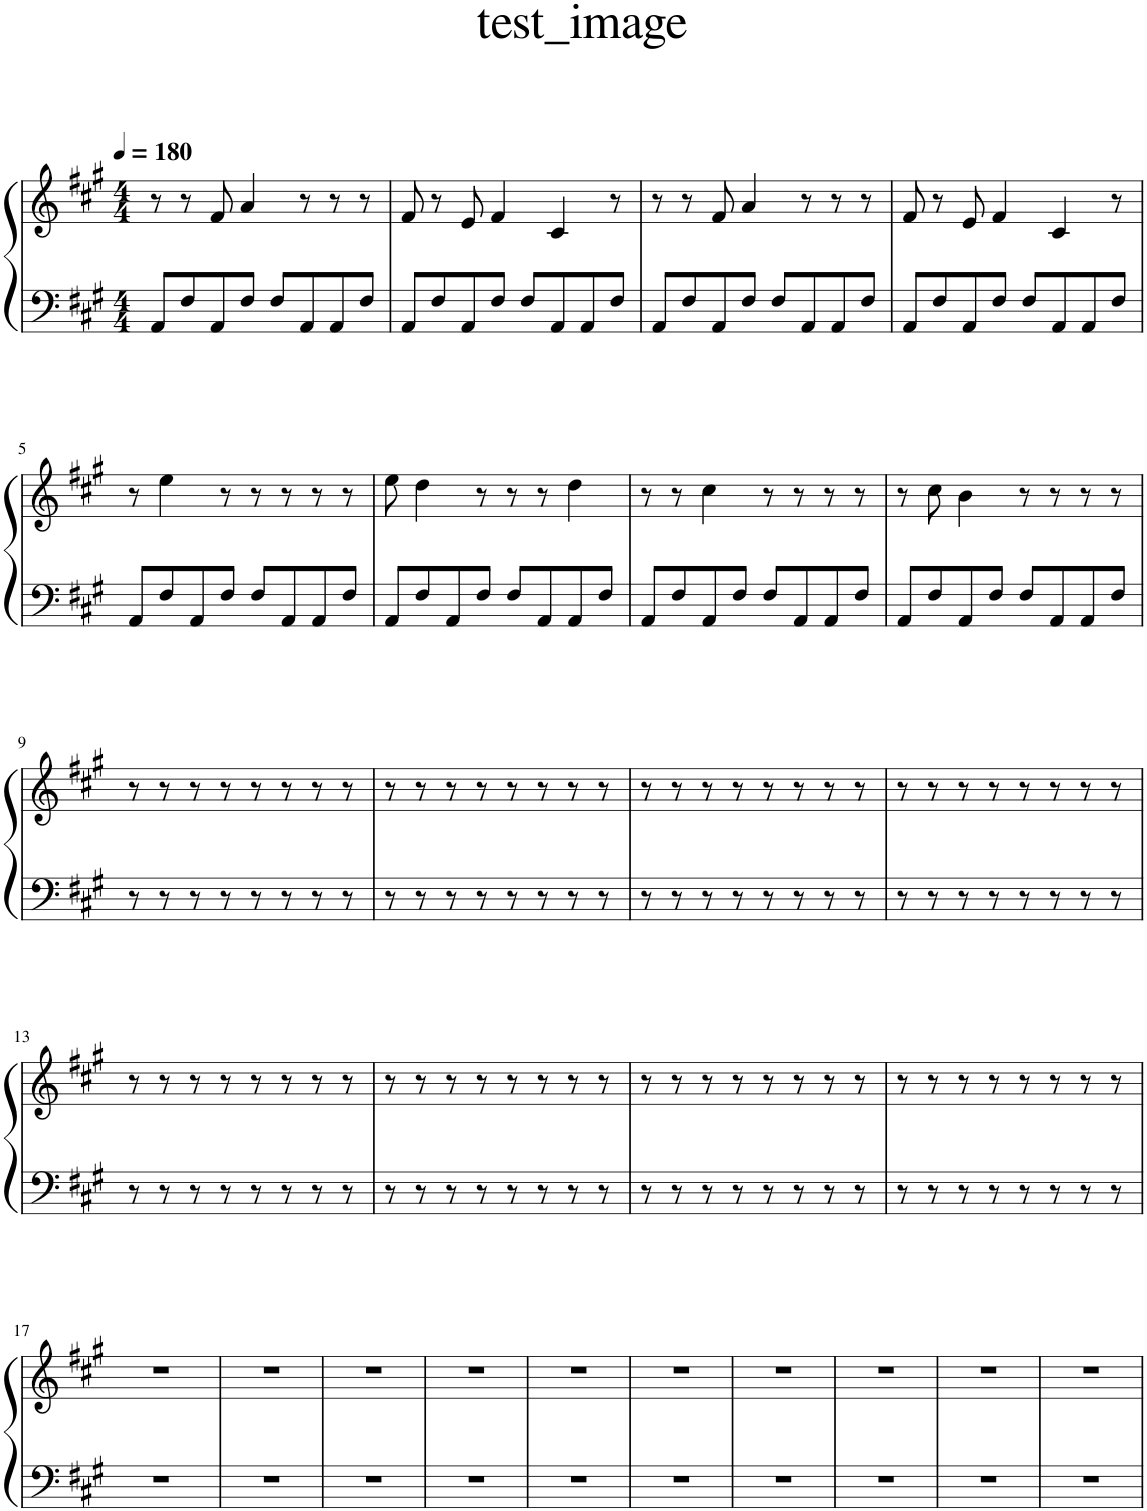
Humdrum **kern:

**kern	**kern
*part1	*part1
*staff2	*staff1
*I"Piano	*
*I'Pno.	*
*clefF4	*clefG2
*k[f#c#g#]	*k[f#c#g#]
*M4/4	*M4/4
*MM180	*MM180
=1	=1
8AA/L	8r
8F#/	8r
8AA/	8f#/
8F#/J	4a/
8F#/L	.
8AA/	8r
8AA/	8r
8F#/J	8r
=2	=2
8AA/L	8f#/
8F#/	8r
8AA/	8e/
8F#/J	4f#/
8F#/L	.
8AA/	4c#/
8AA/	.
8F#/J	8r
=3	=3
8AA/L	8r
8F#/	8r
8AA/	8f#/
8F#/J	4a/
8F#/L	.
8AA/	8r
8AA/	8r
8F#/J	8r
=4	=4
8AA/L	8f#/
8F#/	8r
8AA/	8e/
8F#/J	4f#/
8F#/L	.
8AA/	4c#/
8AA/	.
8F#/J	8r
!!LO:LB:g=z
=5	=5
8AA/L	8r
8F#/	4ee\
8AA/	.
8F#/J	8r
8F#/L	8r
8AA/	8r
8AA/	8r
8F#/J	8r
=6	=6
8AA/L	8ee\
8F#/	4dd\
8AA/	.
8F#/J	8r
8F#/L	8r
8AA/	8r
8AA/	4dd\
8F#/J	.
=7	=7
8AA/L	8r
8F#/	8r
8AA/	4cc#\
8F#/J	.
8F#/L	8r
8AA/	8r
8AA/	8r
8F#/J	8r
=8	=8
8AA/L	8r
8F#/	8cc#\
8AA/	4b\
8F#/J	.
8F#/L	8r
8AA/	8r
8AA/	8r
8F#/J	8r
!!LO:LB:g=z
=9	=9
8r	8r
8r	8r
8r	8r
8r	8r
8r	8r
8r	8r
8r	8r
8r	8r
=10	=10
8r	8r
8r	8r
8r	8r
8r	8r
8r	8r
8r	8r
8r	8r
8r	8r
=11	=11
8r	8r
8r	8r
8r	8r
8r	8r
8r	8r
8r	8r
8r	8r
8r	8r
=12	=12
8r	8r
8r	8r
8r	8r
8r	8r
8r	8r
8r	8r
8r	8r
8r	8r
!!LO:LB:g=z
=13	=13
8r	8r
8r	8r
8r	8r
8r	8r
8r	8r
8r	8r
8r	8r
8r	8r
=14	=14
8r	8r
8r	8r
8r	8r
8r	8r
8r	8r
8r	8r
8r	8r
8r	8r
=15	=15
8r	8r
8r	8r
8r	8r
8r	8r
8r	8r
8r	8r
8r	8r
8r	8r
=16	=16
8r	8r
8r	8r
8r	8r
8r	8r
8r	8r
8r	8r
8r	8r
8r	8r
!!LO:LB:g=z
=17	=17
1r	1r
=18	=18
1r	1r
=19	=19
1r	1r
=20	=20
1r	1r
=21	=21
1r	1r
=22	=22
1r	1r
=23	=23
1r	1r
=24	=24
1r	1r
=25	=25
1r	1r
=26	=26
1r	1r
=	=
*-	*-
